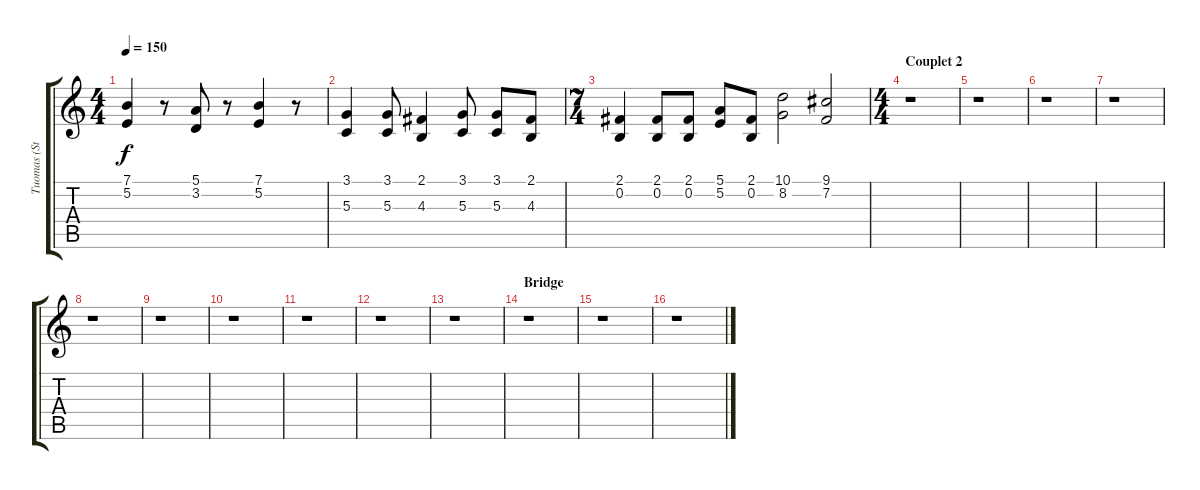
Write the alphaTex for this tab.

\track ("Tuomas (String)" "Tuomas (St") {instrument stringensemble1}
\staff {score tabs}
\tuning (E4 B3 G3 D3 A2 E2) {hide}
\ts (4 4)
\tempo 150
\clef g2
\ks c
(7.1 5.2).4{dy f} r.8 (5.1 3.2).8 r.8 (7.1 5.2).4 r.8 |
(3.1 5.3).4 (3.1 5.3).8 (2.1 4.3).4 (3.1 5.3).8 (3.1 5.3).8 (2.1 4.3).8 |
\ts (7 4)
(2.1 0.2).4 (2.1 0.2).8 (2.1 0.2).8 (5.1 5.2).8 (2.1 0.2).8 (10.1 8.2).2 (9.1 7.2).2 |
\ts (4 4)
\section ("" "Couplet 2")
r.1 |
r.1 |
r.1 |
r.1 |
r.1 |
r.1 |
r.1 |
r.1 |
r.1 |
r.1 |
\section ("" "Bridge")
r.1 |
r.1 |
r.1
